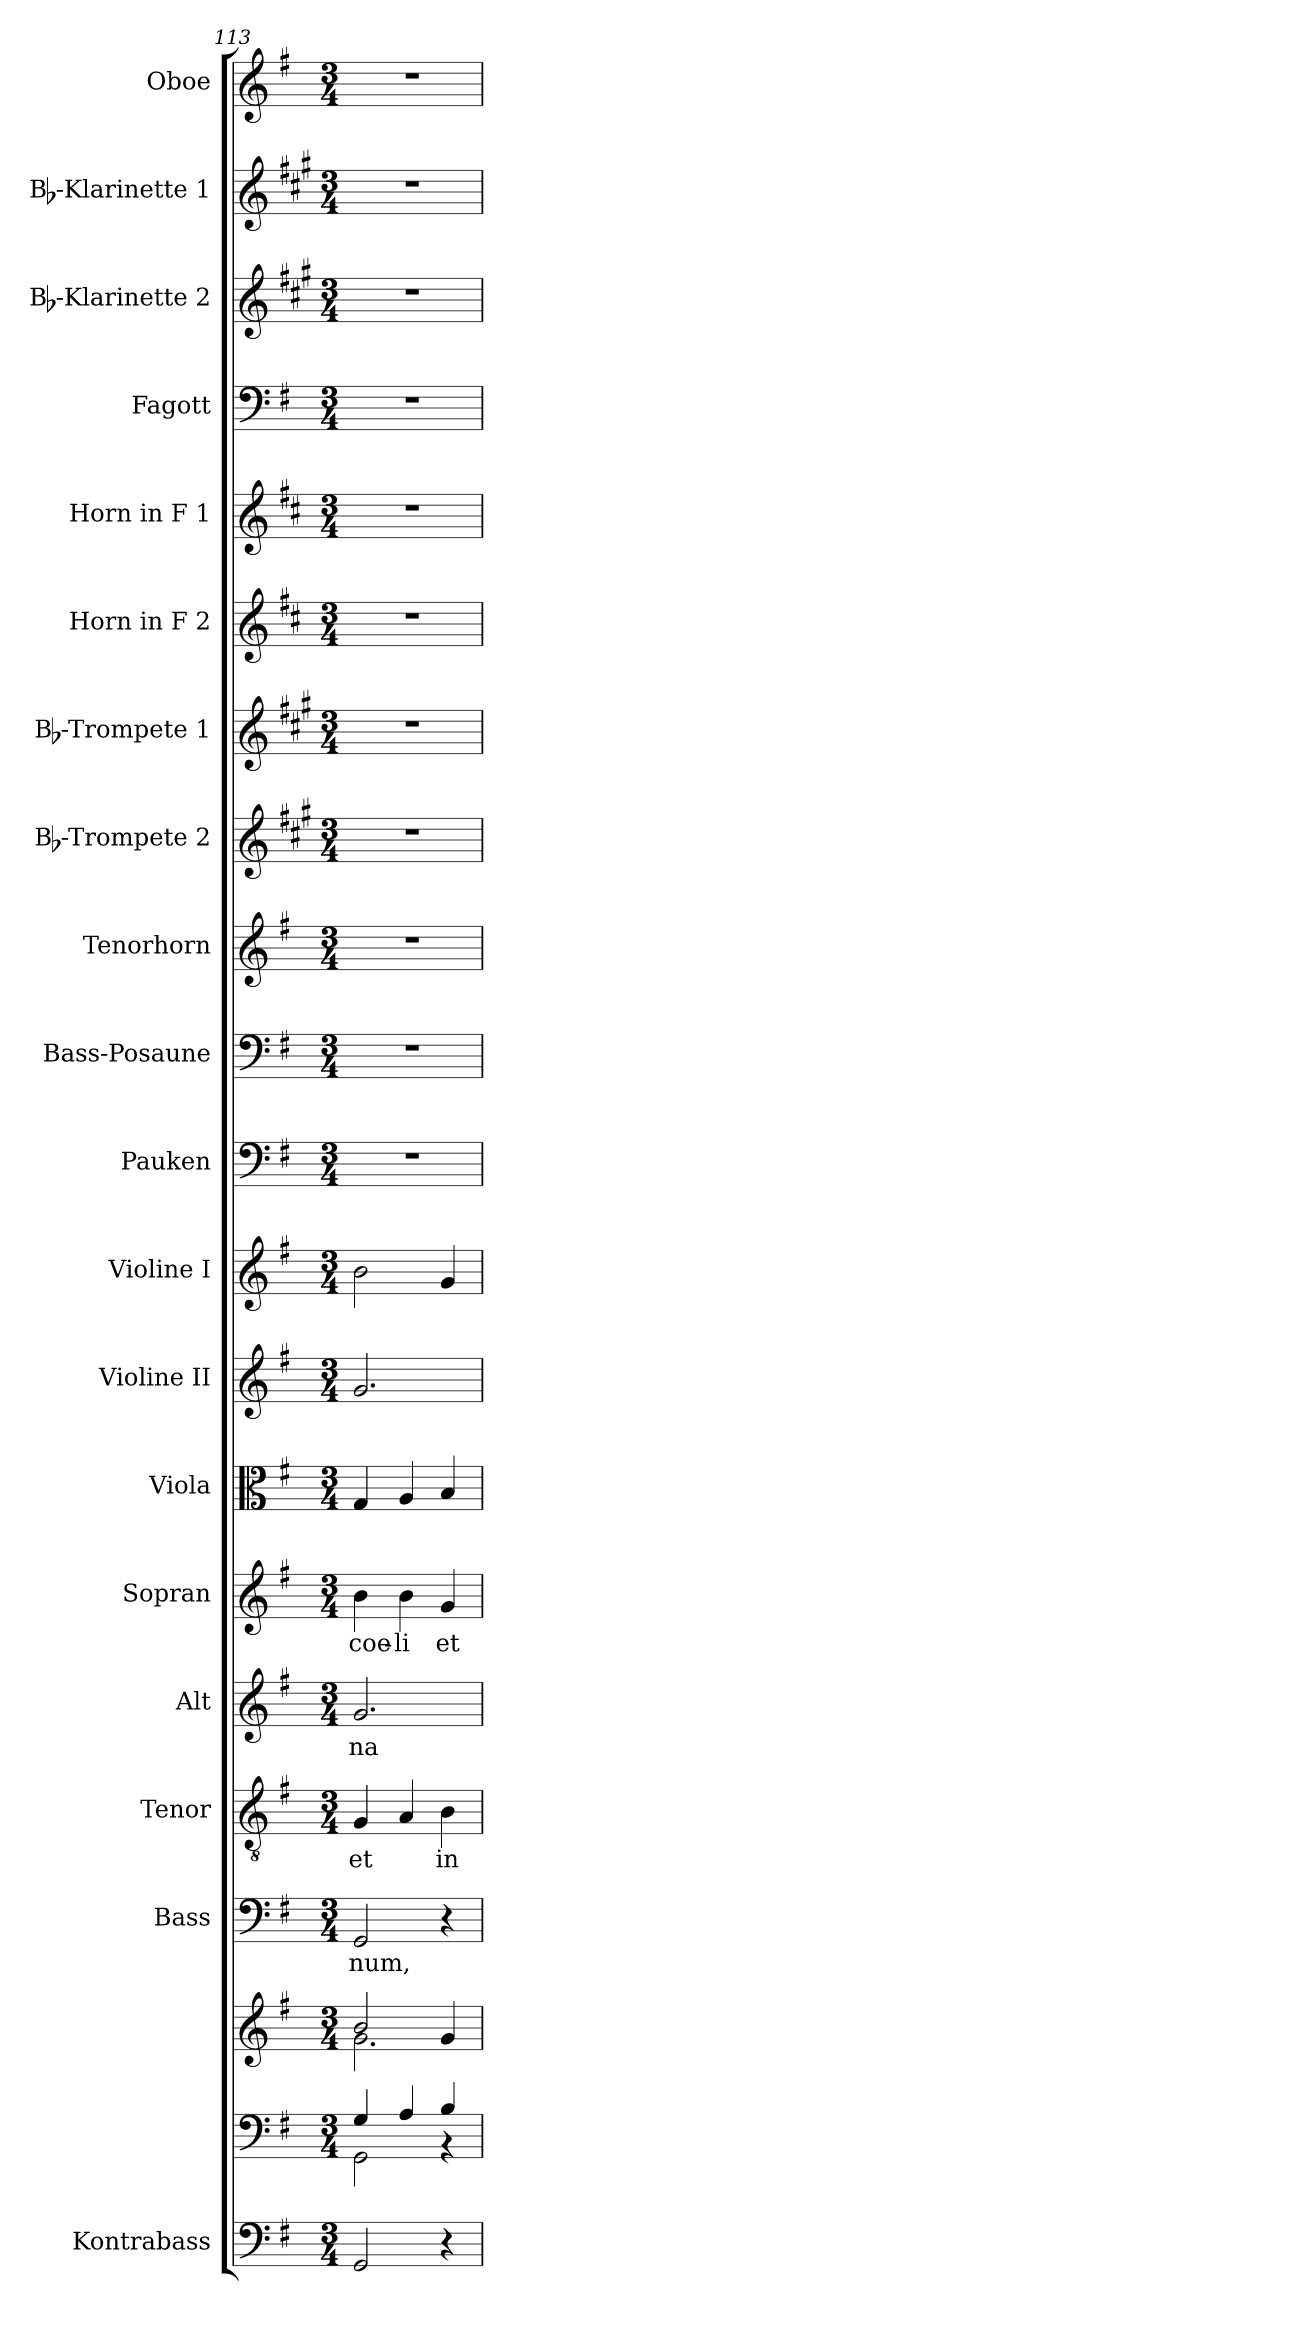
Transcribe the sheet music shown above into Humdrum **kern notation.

**kern	**kern	**kern	**kern	**text	**kern	**text	**kern	**text	**kern	**text	**kern	**kern	**kern	**kern	**kern	**kern	**kern	**kern	**kern	**kern	**kern	**kern	**kern	**kern
*part20	*part19	*part19	*part18	*part18	*part17	*part17	*part16	*part16	*part15	*part15	*part14	*part13	*part12	*part11	*part10	*part9	*part8	*part7	*part6	*part5	*part4	*part3	*part2	*part1
*staff21	*staff20	*staff19	*staff18	*staff18	*staff17	*staff17	*staff16	*staff16	*staff15	*staff15	*staff14	*staff13	*staff12	*staff11	*staff10	*staff9	*staff8	*staff7	*staff6	*staff5	*staff4	*staff3	*staff2	*staff1
*I"Kontrabass	*	*	*I"Bass	*	*I"Tenor	*	*I"Alt	*	*I"Sopran	*	*I"Viola	*I"Violine II	*I"Violine I	*I"Pauken	*I"Bass-Posaune	*I"Tenorhorn	*I"Bb-Trompete 2	*I"Bb-Trompete 1	*I"Horn in F 2	*I"Horn in F 1	*I"Fagott	*I"Bb-Klarinette 2	*I"Bb-Klarinette 1	*I"Oboe
*I'Kb.	*	*	*I'B.	*	*I'T.	*	*I'A.	*	*I'S.	*	*I'Vla.	*I'Vl. II	*I'Vl. I	*I'Pk.	*I'B. Pos.	*I'T. Hrn.	*I'Bb Trp. 2	*I'Bb Trp. 1	*	*	*I'Fg.	*I'Bb Kl. 2	*I'Bb Kl. 1	*I'Ob.
*clefF4	*clefF4	*clefG2	*clefF4	*	*clefGv2	*	*clefG2	*	*clefG2	*	*clefC3	*clefG2	*clefG2	*clefF4	*clefF4	*clefG2	*clefG2	*clefG2	*clefG2	*clefG2	*clefF4	*clefG2	*clefG2	*clefG2
*ITrd7c12	*	*	*	*	*	*	*	*	*	*	*	*	*	*	*	*ITrd8c14	*ITrd1c2	*ITrd1c2	*ITrd4c7	*ITrd4c7	*	*ITrd1c2	*ITrd1c2	*
*k[f#]	*k[f#]	*k[f#]	*k[f#]	*	*k[f#]	*	*k[f#]	*	*k[f#]	*	*k[f#]	*k[f#]	*k[f#]	*k[f#]	*k[f#]	*k[f#]	*k[f#]	*k[f#]	*k[f#]	*k[f#]	*k[f#]	*k[f#]	*k[f#]	*k[f#]
*G:	*G:	*G:	*G:	*	*G:	*	*G:	*	*G:	*	*G:	*G:	*G:	*G:	*G:	*G:	*G:	*G:	*G:	*G:	*G:	*G:	*G:	*G:
*M3/4	*M3/4	*M3/4	*M3/4	*	*M3/4	*	*M3/4	*	*M3/4	*	*M3/4	*M3/4	*M3/4	*M3/4	*M3/4	*M3/4	*M3/4	*M3/4	*M3/4	*M3/4	*M3/4	*M3/4	*M3/4	*M3/4
=113	=113	=113	=113	=113	=113	=113	=113	=113	=113	=113	=113	=113	=113	=113	=113	=113	=113	=113	=113	=113	=113	=113	=113	=113
*	*^	*^	*	*	*	*	*	*	*	*	*	*	*	*	*	*	*	*	*	*	*	*	*	*
!	!	!	!	!	!	!LO:LY:b	!	!LO:LY:b	!	!LO:LY:b	!	!LO:LY:b	!	!	!	!	!	!	!	!	!	!	!	!	!	!
2GGG/	4G/	2GG\	2b/	2.g\	2GG/	-num,	4G/	et	2.g/	na-	4b\	coe-	4G/	2.g/	2b\	2.r	2.r	2.r	2.r	2.r	2.r	2.r	2.r	2.r	2.r	2.r
!	!	!	!	!	!	!	!	!	!	!	!	!LO:LY:b	!	!	!	!	!	!	!	!	!	!	!	!	!	!
.	4A/	.	.	.	.	.	4A/	.	.	.	4b\	-li	4A/	.	.	.	.	.	.	.	.	.	.	.	.	.
!	!	!	!	!	!	!	!	!LO:LY:b	!	!	!	!LO:LY:b	!	!	!	!	!	!	!	!	!	!	!	!	!	!
4r	4B/	4rAA	4g/	.	4r	.	4B\	in-	.	.	4g/	et	4B/	.	4g/	.	.	.	.	.	.	.	.	.	.	.
*	*v	*v	*	*	*	*	*	*	*	*	*	*	*	*	*	*	*	*	*	*	*	*	*	*	*	*
*	*	*v	*v	*	*	*	*	*	*	*	*	*	*	*	*	*	*	*	*	*	*	*	*	*	*
=	=	=	=	=	=	=	=	=	=	=	=	=	=	=	=	=	=	=	=	=	=	=	=	=
*-	*-	*-	*-	*-	*-	*-	*-	*-	*-	*-	*-	*-	*-	*-	*-	*-	*-	*-	*-	*-	*-	*-	*-	*-
